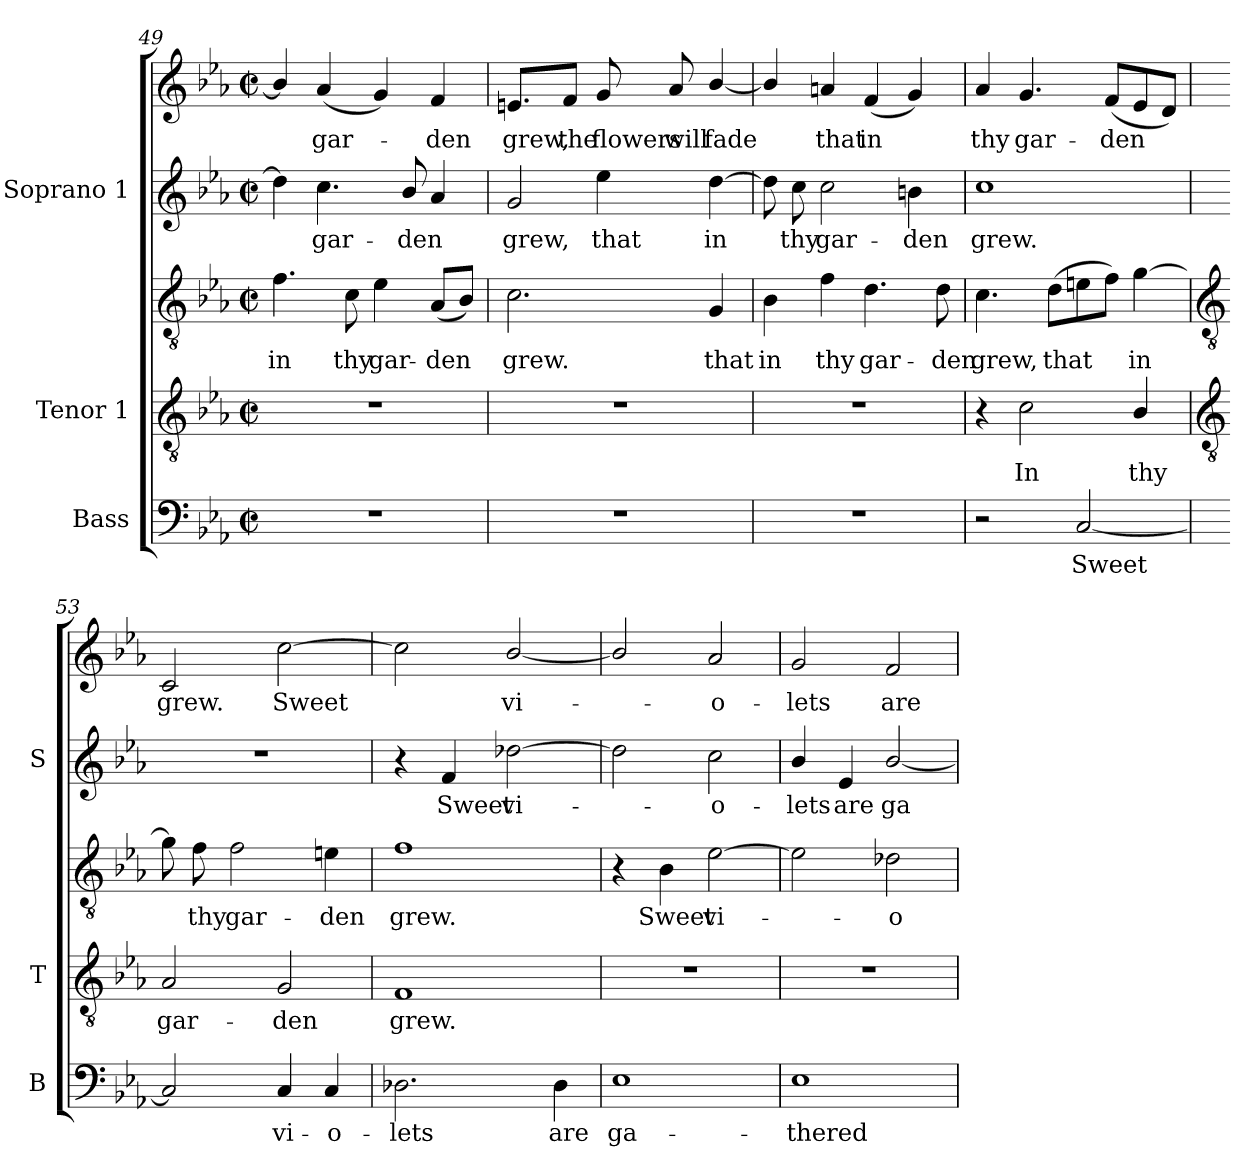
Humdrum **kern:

**kern	**text	**kern	**text	**kern	**text	**kern	**text	**kern	**text
*part3	*part3	*part2	*part2	*part2	*part2	*part1	*part1	*part1	*part1
*staff5	*staff5	*staff4	*staff4	*staff3	*staff3	*staff2	*staff2	*staff1	*staff1
*I"Bass	*	*I"Tenor 1	*	*	*	*I"Soprano 1	*	*	*
*I'B	*	*I'T	*	*	*	*I'S	*	*	*
!!LO:LB:g=z
*clefF4	*	*clefGv2	*	*clefGv2	*	*clefG2	*	*clefG2	*
*k[b-e-a-]	*	*k[b-e-a-]	*	*k[b-e-a-]	*	*k[b-e-a-]	*	*k[b-e-a-]	*
*E-:	*	*E-:	*	*E-:	*	*E-:	*	*E-:	*
*M2/2	*	*M2/2	*	*M2/2	*	*M2/2	*	*M2/2	*
*met(c|)	*	*met(c|)	*	*met(c|)	*	*met(c|)	*	*met(c|)	*
=49	=49	=49	=49	=49	=49	=49	=49	=49	=49
!	!	!	!	!	!LO:LY:b	!	!	!	!
1r	.	1r	.	4.f	in	4dd-]	.	4b-/]	.
!	!	!	!	!	!	!	!LO:LY:b	!	!LO:LY:b
.	.	.	.	.	.	4.cc	gar-	(<4a-	gar-
!	!	!	!	!	!LO:LY:b	!	!	!	!
.	.	.	.	8c	thy	.	.	.	.
!	!	!	!	!	!LO:LY:b	!	!	!	!
.	.	.	.	4e-	gar-	.	.	4g)	.
!	!	!	!	!	!	!	!LO:LY:b	!	!
.	.	.	.	.	.	8b-/L	-den	.	.
!	!	!	!	!	!LO:LY:b	!	!	!	!LO:LY:b
.	.	.	.	(<8A-L	-den	4a-	.	4f	den
.	.	.	.	8B-J)	.	.	.	.	.
=50	=50	=50	=50	=50	=50	=50	=50	=50	=50
!	!	!	!	!	!LO:LY:b	!	!LO:LY:b	!	!LO:LY:b
1r	.	1r	.	2.c	grew.	2g	grew,	4.en	grew,
!	!	!	!	!	!	!	!	!	!LO:LY:b
.	.	.	.	.	.	.	.	8fJ	the
!	!	!	!	!	!	!	!LO:LY:b	!	!LO:LY:b
.	.	.	.	.	.	4ee-	that	8g	flowers
!	!	!	!	!	!	!	!	!	!LO:LY:b
.	.	.	.	.	.	.	.	8a-	will
!	!	!	!	!	!LO:LY:b	!	!LO:LY:b	!	!LO:LY:b
.	.	.	.	4G	that	[4dd	in	[4b-/	fade
=51	=51	=51	=51	=51	=51	=51	=51	=51	=51
!	!	!	!	!	!LO:LY:b	!	!	!	!
1r	.	1r	.	4B-	in	8dd]	.	4b-/]	.
!	!	!	!	!	!	!	!LO:LY:b	!	!
.	.	.	.	.	.	8cc	thy	.	.
!	!	!	!	!	!LO:LY:b	!	!LO:LY:b	!	!LO:LY:b
.	.	.	.	4f	thy	2cc	gar-	4an	that
!	!	!	!	!	!LO:LY:b	!	!	!	!LO:LY:b
.	.	.	.	4.d	gar-	.	.	(<4f	in
!	!	!	!	!	!	!	!LO:LY:b	!	!
.	.	.	.	.	.	4bn	-den	4g)	.
!	!	!	!	!	!LO:LY:b	!	!	!	!
.	.	.	.	8d	-den	.	.	.	.
=52	=52	=52	=52	=52	=52	=52	=52	=52	=52
!	!	!	!	!	!LO:LY:b	!	!LO:LY:b	!	!LO:LY:b
2r	.	4r	.	4.c	grew,	1cc	grew.	4a-	thy
!	!	!	!LO:LY:b	!	!	!	!	!	!LO:LY:b
.	.	2c	In	.	.	.	.	4.g	gar-
!	!	!	!	!	!LO:LY:b	!	!	!	!
.	.	.	.	(>8dL	that	.	.	.	.
!	!LO:LY:b	!	!	!	!	!	!	!	!
[2C	Sweet	.	.	8en	.	.	.	.	.
!	!	!	!	!	!	!	!	!	!LO:LY:b
.	.	.	.	8fJ)	.	.	.	(<8fL	-den
!	!	!	!LO:LY:b	!	!LO:LY:b	!	!	!	!
.	.	4B-/	thy	[4g	in	.	.	8e-	.
.	.	.	.	.	.	.	.	8dJ)	.
!!LO:LB:g=z
=53	=53	=53	=53	=53	=53	=53	=53	=53	=53
*	*	*clefGv2	*	*clefGv2	*	*	*	*	*
!	!	!	!LO:LY:b	!	!	!	!	!	!LO:LY:b
2C]	.	2A-	gar-	8g]	.	1r	.	2c	grew.
!	!	!	!	!	!LO:LY:b	!	!	!	!
.	.	.	.	8f	thy	.	.	.	.
!	!	!	!	!	!LO:LY:b	!	!	!	!
.	.	.	.	2f	gar-	.	.	.	.
!	!LO:LY:b	!	!LO:LY:b	!	!	!	!	!	!LO:LY:b
4C	vi-	2G	-den	.	.	.	.	[2cc	Sweet
!	!LO:LY:b	!	!	!	!LO:LY:b	!	!	!	!
4C	-o-	.	.	4en	-den	.	.	.	.
=54	=54	=54	=54	=54	=54	=54	=54	=54	=54
!	!LO:LY:b	!	!LO:LY:b	!	!LO:LY:b	!	!	!	!
2.D-X	-lets	1F	grew.	1f	grew.	4r	.	2cc]	.
!	!	!	!	!	!	!	!LO:LY:b	!	!
.	.	.	.	.	.	4f	Sweet	.	.
!	!	!	!	!	!	!	!LO:LY:b	!	!LO:LY:b
.	.	.	.	.	.	[2dd-X	vi-	[2b-/	vi-
!	!LO:LY:b	!	!	!	!	!	!	!	!
4D-	are	.	.	.	.	.	.	.	.
=55	=55	=55	=55	=55	=55	=55	=55	=55	=55
!	!LO:LY:b	!	!	!	!	!	!	!	!
1E-	ga-	1r	.	4r	.	2dd-]	.	2b-/]	.
!	!	!	!	!	!LO:LY:b	!	!	!	!
.	.	.	.	4B-	Sweet	.	.	.	.
!	!	!	!	!	!LO:LY:b	!	!LO:LY:b	!	!LO:LY:b
.	.	.	.	[2e-	vi-	2cc	-o-	2a-	o-
=56	=56	=56	=56	=56	=56	=56	=56	=56	=56
!	!LO:LY:b	!	!	!	!	!	!LO:LY:b	!	!LO:LY:b
1E-	-thered	1r	.	2e-]	.	4b-/	lets	2g	-lets
!	!	!	!	!	!	!	!LO:LY:b	!	!
.	.	.	.	.	.	4e-	are	.	.
!	!	!	!	!	!LO:LY:b	!	!LO:LY:b	!	!LO:LY:b
.	.	.	.	2d-X	o-	[2b-/	ga-	2f	are
=	=	=	=	=	=	=	=	=	=
*-	*-	*-	*-	*-	*-	*-	*-	*-	*-
